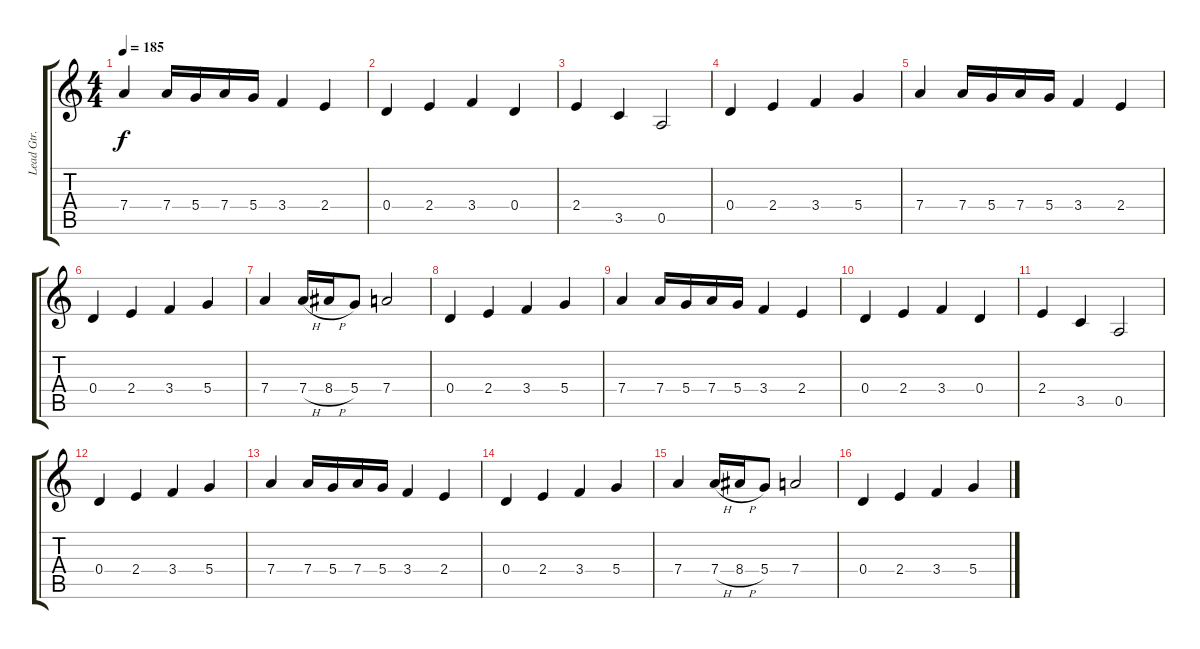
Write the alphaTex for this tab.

\track ("Lead Gtr." "Lead Gtr.") {instrument overdrivenguitar}
\staff {score tabs}
\tuning (E4 B3 G3 D3 A2 E2) {hide}
\ts (4 4)
\tempo 185
\clef g2
\ks c
7.4.4{dy f} 7.4.16 5.4.16 7.4.16 5.4.16 3.4.4 2.4.4 |
0.4.4 2.4.4 3.4.4 0.4.4 |
2.4.4 3.5.4 0.5.2 |
0.4.4 2.4.4 3.4.4 5.4.4 |
7.4.4 7.4.16 5.4.16 7.4.16 5.4.16 3.4.4 2.4.4 |
0.4.4 2.4.4 3.4.4 5.4.4 |
7.4.4 7.4{h}.16 8.4{h}.16 5.4.8 7.4.2 |
0.4.4 2.4.4 3.4.4 5.4.4 |
7.4.4 7.4.16 5.4.16 7.4.16 5.4.16 3.4.4 2.4.4 |
0.4.4 2.4.4 3.4.4 0.4.4 |
2.4.4 3.5.4 0.5.2 |
0.4.4 2.4.4 3.4.4 5.4.4 |
7.4.4 7.4.16 5.4.16 7.4.16 5.4.16 3.4.4 2.4.4 |
0.4.4 2.4.4 3.4.4 5.4.4 |
7.4.4 7.4{h}.16 8.4{h}.16 5.4.8 7.4.2 |
0.4.4 2.4.4 3.4.4 5.4.4
